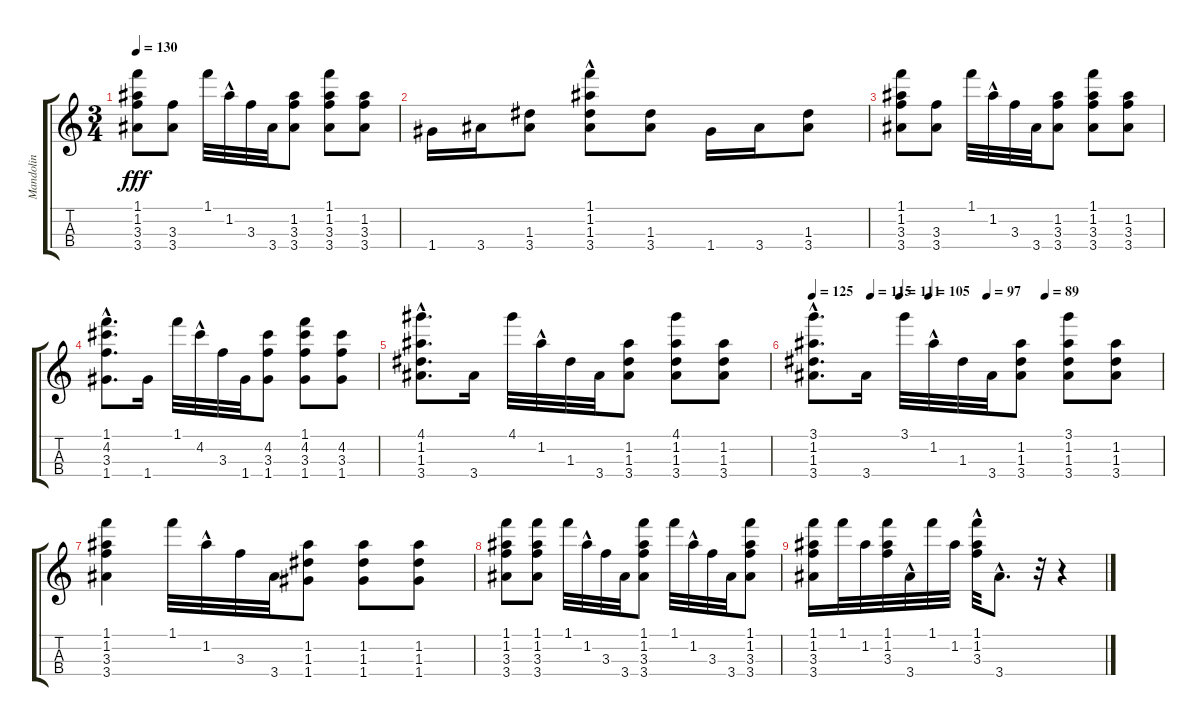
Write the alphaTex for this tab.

\track ("Mandolin" "Mandolin") {instrument electricguitarmuted}
\staff {score tabs}
\tuning (E5 A4 D4 G3) {hide}
\ts (3 4)
\tempo 130
\clef g2
\ks c
(1.1 1.2 3.3 3.4).8{dy fff} (3.3 3.4).8 1.1.32 1.2{hac}.32 3.3.32 3.4.32 (1.2 3.3 3.4).8 (1.1 1.2 3.3 3.4).8 (1.2 3.3 3.4).8 |
1.4.16 3.4.16 (1.3 3.4).8 (1.1{hac} 1.2 1.3 3.4).8 (1.3 3.4).8 1.4.16 3.4.16 (1.3 3.4).8 |
(1.1 1.2 3.3 3.4).8 (3.3 3.4).8 1.1.32 1.2{hac}.32 3.3.32 3.4.32 (1.2 3.3 3.4).8 (1.1 1.2 3.3 3.4).8 (1.2 3.3 3.4).8 |
(1.1{hac} 4.2{hac} 3.3{hac} 1.4{hac}).8{d} 1.4.16 1.1.32 4.2{hac}.32 3.3.32 1.4.32 (4.2 3.3 1.4).8 (1.1 4.2 3.3 1.4).8 (4.2 3.3 1.4).8 |
(4.1{hac} 1.2{hac} 1.3{hac} 3.4{hac}).8{d} 3.4.16 4.1.32 1.2{hac}.32 1.3.32 3.4.32 (1.2 1.3 3.4).8 (4.1 1.2 1.3 3.4).8 (1.2 1.3 3.4).8 |
\tempo 125
\tempo (115 0.16666666666666666)
\tempo (111 0.25)
\tempo (105 0.3333333333333333)
\tempo (97 0.5)
\tempo (89 0.6666666666666666)
(3.1{hac} 1.2{hac} 1.3{hac} 3.4{hac}).8{d} 3.4.16 3.1.32 1.2{hac}.32 1.3.32 3.4.32 (1.2 1.3 3.4).8 (3.1 1.2 1.3 3.4).8 (1.2 1.3 3.4).8 |
(1.1 1.2 3.3 3.4).4 1.1.32 1.2{hac}.32 3.3.32 3.4.32 (1.2 1.3 1.4).8 (1.2 1.3 1.4).8 (1.2 1.3 1.4).8 |
(1.1 1.2 3.3 3.4).8 (1.1 1.2 3.3 3.4).8 1.1.32 1.2{hac}.32 3.3.32 3.4.32 (1.1 1.2 3.3 3.4).8 1.1.32 1.2{hac}.32 3.3.32 3.4.32 (1.1 1.2 3.3 3.4).8 |
(1.1 1.2 3.3 3.4).16 1.1.32 1.2.32 (1.1 1.2 3.3).32 3.4{hac}.32 1.1.32 1.2.32 (1.1{hac} 1.2{hac} 3.3{hac}).32 3.4{hac}.8{d} r.32 r.4
